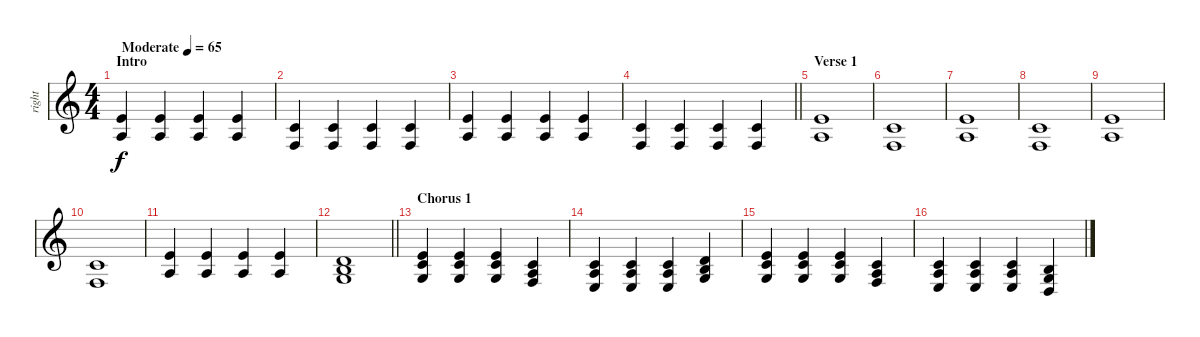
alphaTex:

\track ("right" "right") {instrument acousticgrandpiano}
\staff {score}
\tuning (E4 B3 G3 D3 A2 E2) {hide}
\ts (4 4)
\section ("" "Intro")
\tempo (65 "Moderate")
\clef g2
\ks c
(0.1 2.3).4{dy f instrument acousticgrandpiano} (0.1 2.3).4 (0.1 2.3).4 (0.1 2.3).4 |
(1.2 3.4).4 (1.2 3.4).4 (1.2 3.4).4 (1.2 3.4).4 |
(0.1 2.3).4 (0.1 2.3).4 (0.1 2.3).4 (0.1 2.3).4 |
\barLineRight lightlight
(1.2 3.4).4 (1.2 3.4).4 (1.2 3.4).4 (1.2 3.4).4 |
\section ("" "Verse 1")
(0.1 2.3).1 |
(1.2 3.4).1 |
(0.1 2.3).1 |
(1.2 3.4).1 |
(0.1 2.3).1 |
(1.2 3.4).1 |
(0.1 2.3).4 (0.1 2.3).4 (0.1 2.3).4 (0.1 2.3).4 |
\barLineRight lightlight
(3.2 4.3 5.4).1 |
\section ("" "Chorus 1")
(5.2 5.3 5.4).4 (5.2 5.3 5.4).4 (5.2 5.3 5.4).4 (1.2 2.3 3.4).4 |
(1.2 2.3 2.4).4 (1.2 2.3 2.4).4 (1.2 2.3 2.4).4 (3.2 4.3 5.4).4 |
(0.1 1.2 0.3).4 (0.1 1.2 0.3).4 (0.1 1.2 0.3).4 (1.2 2.3 3.4).4 |
(1.2 2.3 2.4).4 (1.2 2.3 2.4).4 (1.2 2.3 2.4).4 (0.2 0.3 0.4).4
